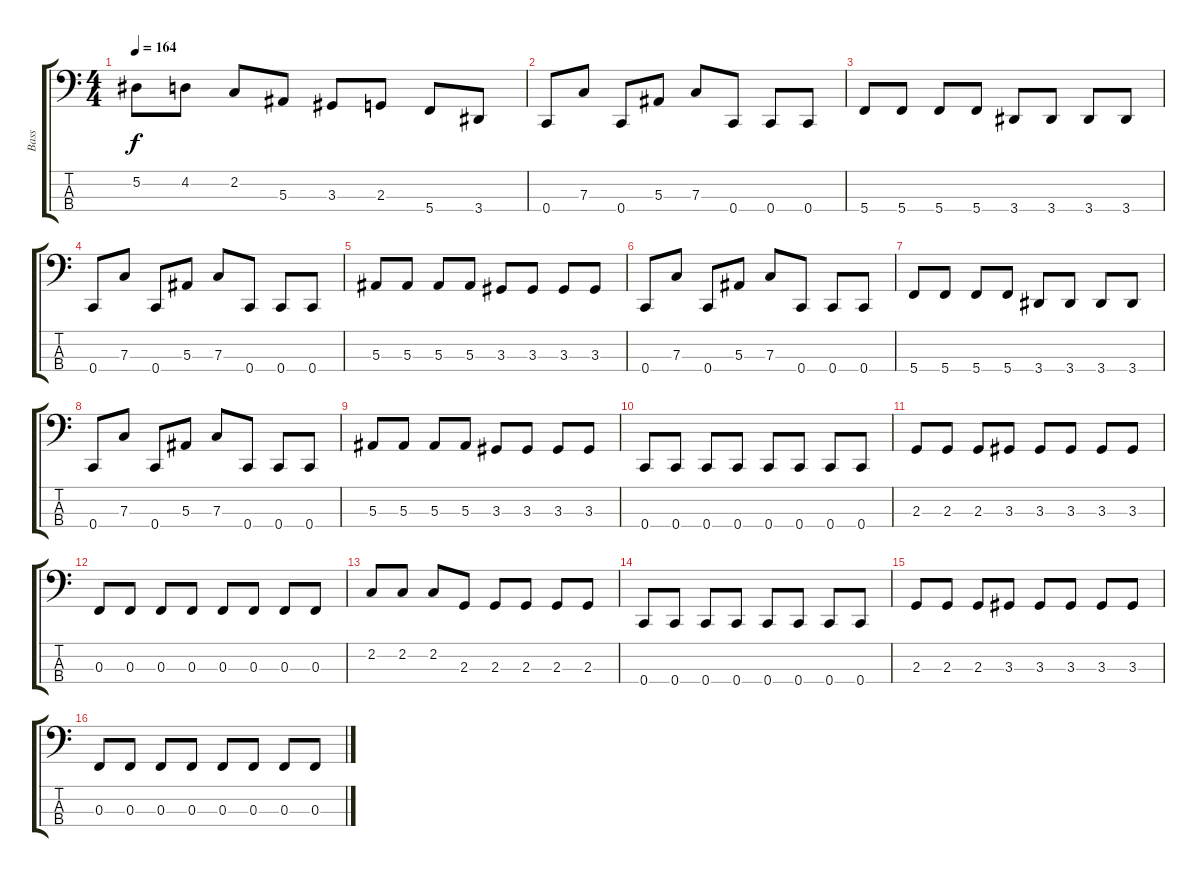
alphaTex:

\track ("Bass" "Bass") {instrument electricbassfinger}
\staff {score tabs}
\tuning (Eb2 Bb1 F1 C1) {hide}
\ts (4 4)
\tempo 164
\clef f4
\ks c
5.2.8{dy f} 4.2.8 2.2.8 5.3.8 3.3.8 2.3.8 5.4.8 3.4.8 |
0.4.8 7.3.8 0.4.8 5.3.8 7.3.8 0.4.8 0.4.8 0.4.8 |
5.4.8 5.4.8 5.4.8 5.4.8 3.4.8 3.4.8 3.4.8 3.4.8 |
0.4.8 7.3.8 0.4.8 5.3.8 7.3.8 0.4.8 0.4.8 0.4.8 |
5.3.8 5.3.8 5.3.8 5.3.8 3.3.8 3.3.8 3.3.8 3.3.8 |
0.4.8 7.3.8 0.4.8 5.3.8 7.3.8 0.4.8 0.4.8 0.4.8 |
5.4.8 5.4.8 5.4.8 5.4.8 3.4.8 3.4.8 3.4.8 3.4.8 |
0.4.8 7.3.8 0.4.8 5.3.8 7.3.8 0.4.8 0.4.8 0.4.8 |
5.3.8 5.3.8 5.3.8 5.3.8 3.3.8 3.3.8 3.3.8 3.3.8 |
0.4.8 0.4.8 0.4.8 0.4.8 0.4.8 0.4.8 0.4.8 0.4.8 |
2.3.8 2.3.8 2.3.8 3.3.8 3.3.8 3.3.8 3.3.8 3.3.8 |
0.3.8 0.3.8 0.3.8 0.3.8 0.3.8 0.3.8 0.3.8 0.3.8 |
2.2.8 2.2.8 2.2.8 2.3.8 2.3.8 2.3.8 2.3.8 2.3.8 |
0.4.8 0.4.8 0.4.8 0.4.8 0.4.8 0.4.8 0.4.8 0.4.8 |
2.3.8 2.3.8 2.3.8 3.3.8 3.3.8 3.3.8 3.3.8 3.3.8 |
0.3.8 0.3.8 0.3.8 0.3.8 0.3.8 0.3.8 0.3.8 0.3.8
